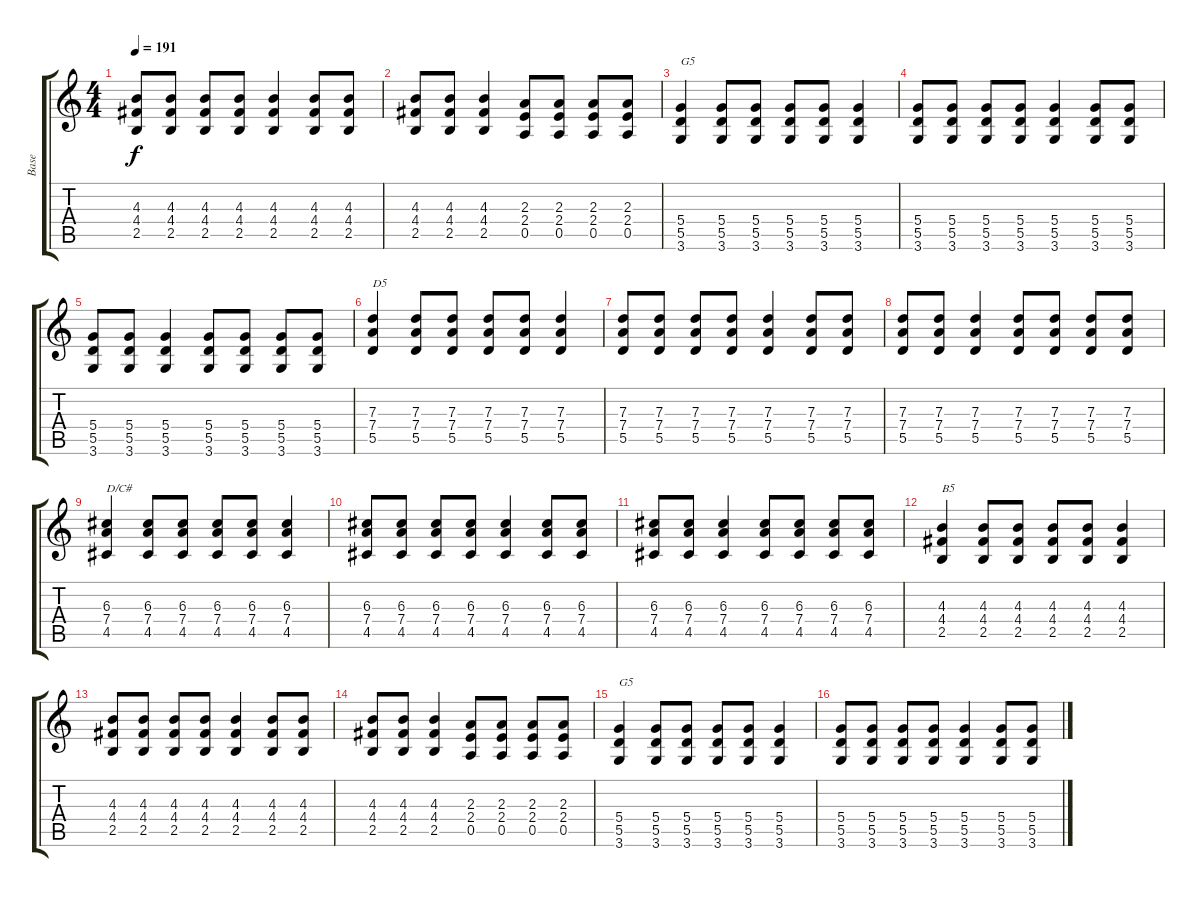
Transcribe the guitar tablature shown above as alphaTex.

\track ("Base" "Base") {instrument overdrivenguitar}
\staff {score tabs}
\tuning (E4 B3 G3 D3 A2 E2) {hide}
\ts (4 4)
\tempo 191
\clef g2
\ks c
(4.3 4.4 2.5).8{dy f} (4.3 4.4 2.5).8 (4.3 4.4 2.5).8 (4.3 4.4 2.5).8 (4.3 4.4 2.5).4 (4.3 4.4 2.5).8 (4.3 4.4 2.5).8 |
(4.3 4.4 2.5).8 (4.3 4.4 2.5).8 (4.3 4.4 2.5).4 (2.3 2.4 0.5).8 (2.3 2.4 0.5).8 (2.3 2.4 0.5).8 (2.3 2.4 0.5).8 |
(5.4 5.5 3.6).4{txt "G5"} (5.4 5.5 3.6).8 (5.4 5.5 3.6).8 (5.4 5.5 3.6).8 (5.4 5.5 3.6).8 (5.4 5.5 3.6).4 |
(5.4 5.5 3.6).8 (5.4 5.5 3.6).8 (5.4 5.5 3.6).8 (5.4 5.5 3.6).8 (5.4 5.5 3.6).4 (5.4 5.5 3.6).8 (5.4 5.5 3.6).8 |
(5.4 5.5 3.6).8 (5.4 5.5 3.6).8 (5.4 5.5 3.6).4 (5.4 5.5 3.6).8 (5.4 5.5 3.6).8 (5.4 5.5 3.6).8 (5.4 5.5 3.6).8 |
(7.3 7.4 5.5).4{txt "D5" volume 12 instrument overdrivenguitar} (7.3 7.4 5.5).8 (7.3 7.4 5.5).8 (7.3 7.4 5.5).8 (7.3 7.4 5.5).8 (7.3 7.4 5.5).4 |
(7.3 7.4 5.5).8 (7.3 7.4 5.5).8 (7.3 7.4 5.5).8 (7.3 7.4 5.5).8 (7.3 7.4 5.5).4 (7.3 7.4 5.5).8 (7.3 7.4 5.5).8 |
(7.3 7.4 5.5).8 (7.3 7.4 5.5).8 (7.3 7.4 5.5).4 (7.3 7.4 5.5).8 (7.3 7.4 5.5).8 (7.3 7.4 5.5).8 (7.3 7.4 5.5).8 |
(6.3 7.4 4.5).4{txt "D/C#"} (6.3 7.4 4.5).8 (6.3 7.4 4.5).8 (6.3 7.4 4.5).8 (6.3 7.4 4.5).8 (6.3 7.4 4.5).4 |
(6.3 7.4 4.5).8 (6.3 7.4 4.5).8 (6.3 7.4 4.5).8 (6.3 7.4 4.5).8 (6.3 7.4 4.5).4 (6.3 7.4 4.5).8 (6.3 7.4 4.5).8 |
(6.3 7.4 4.5).8 (6.3 7.4 4.5).8 (6.3 7.4 4.5).4 (6.3 7.4 4.5).8 (6.3 7.4 4.5).8 (6.3 7.4 4.5).8 (6.3 7.4 4.5).8 |
(4.3 4.4 2.5).4{txt "B5"} (4.3 4.4 2.5).8 (4.3 4.4 2.5).8 (4.3 4.4 2.5).8 (4.3 4.4 2.5).8 (4.3 4.4 2.5).4 |
(4.3 4.4 2.5).8 (4.3 4.4 2.5).8 (4.3 4.4 2.5).8 (4.3 4.4 2.5).8 (4.3 4.4 2.5).4 (4.3 4.4 2.5).8 (4.3 4.4 2.5).8 |
(4.3 4.4 2.5).8 (4.3 4.4 2.5).8 (4.3 4.4 2.5).4 (2.3 2.4 0.5).8 (2.3 2.4 0.5).8 (2.3 2.4 0.5).8 (2.3 2.4 0.5).8 |
(5.4 5.5 3.6).4{txt "G5"} (5.4 5.5 3.6).8 (5.4 5.5 3.6).8 (5.4 5.5 3.6).8 (5.4 5.5 3.6).8 (5.4 5.5 3.6).4 |
(5.4 5.5 3.6).8 (5.4 5.5 3.6).8 (5.4 5.5 3.6).8 (5.4 5.5 3.6).8 (5.4 5.5 3.6).4 (5.4 5.5 3.6).8 (5.4 5.5 3.6).8
